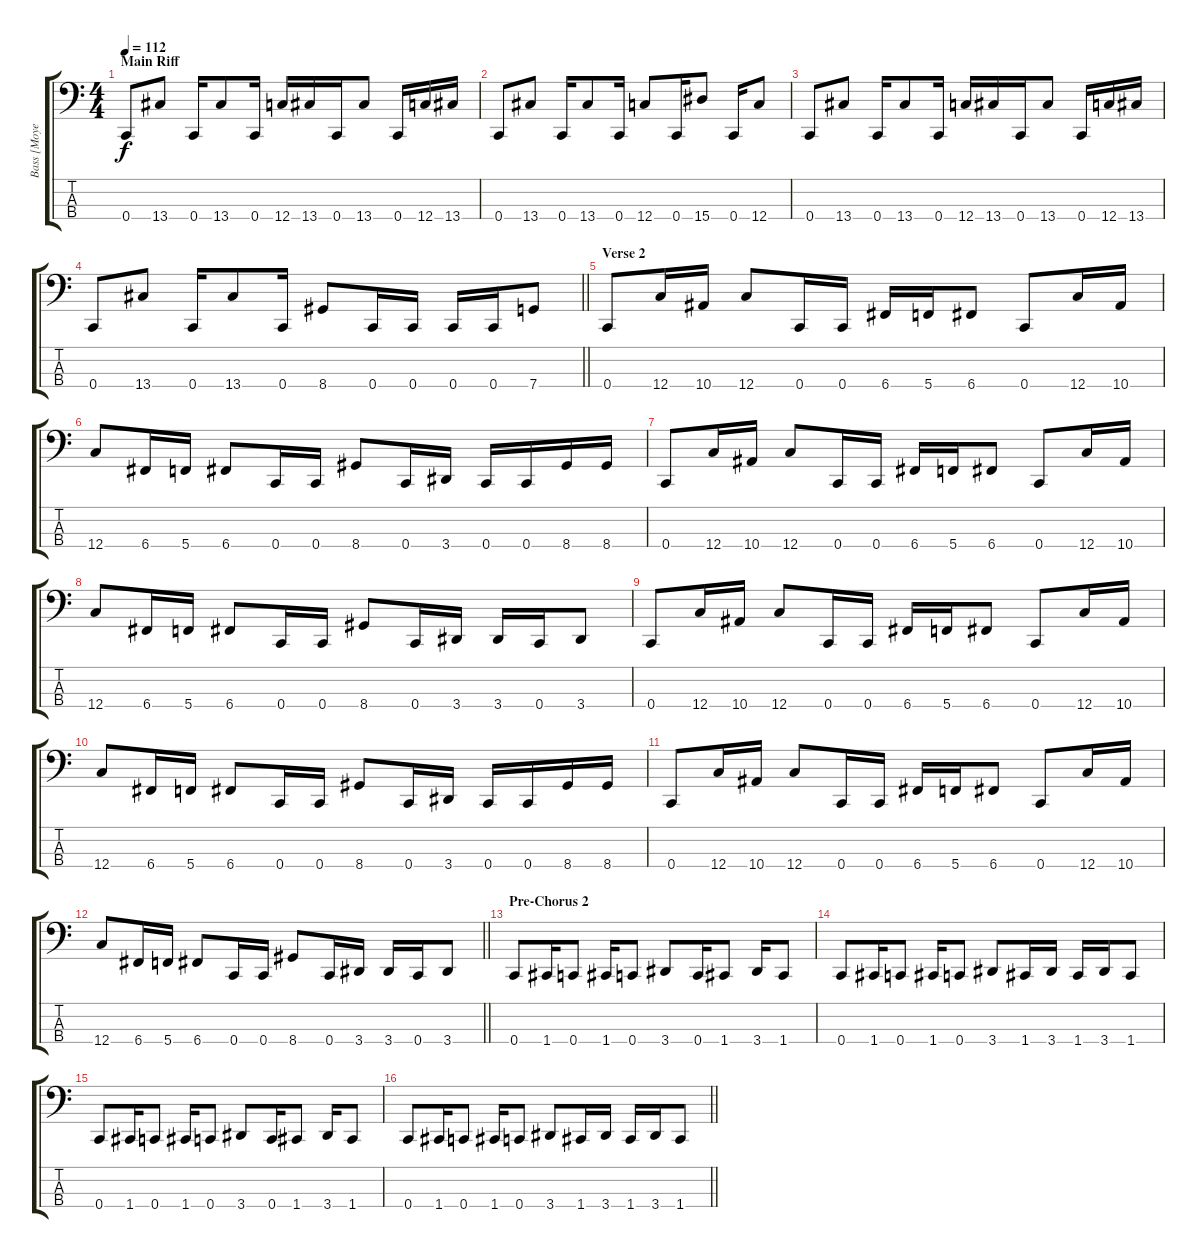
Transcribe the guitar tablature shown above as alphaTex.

\track ("Bass [Moyer]" "Bass [Moye") {instrument electricbassfinger}
\staff {score tabs}
\tuning (F2 C2 G1 C1) {hide}
\ts (4 4)
\section ("" "Main Riff")
\tempo 112
\clef f4
\ks c
0.4.8{dy f} 13.4.8 0.4.16 13.4.8 0.4.16 12.4.16 13.4.16 0.4.16 13.4.8 0.4.16 12.4.16 13.4.16 |
0.4.8 13.4.8 0.4.16 13.4.8 0.4.16 12.4.8 0.4.16 15.4.8 0.4.16 12.4.8 |
0.4.8 13.4.8 0.4.16 13.4.8 0.4.16 12.4.16 13.4.16 0.4.16 13.4.8 0.4.16 12.4.16 13.4.16 |
\barLineRight lightlight
0.4.8 13.4.8 0.4.16 13.4.8 0.4.16 8.4.8 0.4.16 0.4.16 0.4.16 0.4.16 7.4.8 |
\section ("" "Verse 2")
0.4.8 12.4.16 10.4.16 12.4.8 0.4.16 0.4.16 6.4.16 5.4.16 6.4.8 0.4.8 12.4.16 10.4.16 |
12.4.8 6.4.16 5.4.16 6.4.8 0.4.16 0.4.16 8.4.8 0.4.16 3.4.16 0.4.16 0.4.16 8.4.16 8.4.16 |
0.4.8 12.4.16 10.4.16 12.4.8 0.4.16 0.4.16 6.4.16 5.4.16 6.4.8 0.4.8 12.4.16 10.4.16 |
12.4.8 6.4.16 5.4.16 6.4.8 0.4.16 0.4.16 8.4.8 0.4.16 3.4.16 3.4.16 0.4.16 3.4.8 |
0.4.8 12.4.16 10.4.16 12.4.8 0.4.16 0.4.16 6.4.16 5.4.16 6.4.8 0.4.8 12.4.16 10.4.16 |
12.4.8 6.4.16 5.4.16 6.4.8 0.4.16 0.4.16 8.4.8 0.4.16 3.4.16 0.4.16 0.4.16 8.4.16 8.4.16 |
0.4.8 12.4.16 10.4.16 12.4.8 0.4.16 0.4.16 6.4.16 5.4.16 6.4.8 0.4.8 12.4.16 10.4.16 |
\barLineRight lightlight
12.4.8 6.4.16 5.4.16 6.4.8 0.4.16 0.4.16 8.4.8 0.4.16 3.4.16 3.4.16 0.4.16 3.4.8 |
\section ("" "Pre-Chorus 2")
0.4.8 1.4.16 0.4.8 1.4.16 0.4.8 3.4.8 0.4.16 1.4.8 3.4.16 1.4.8 |
0.4.8 1.4.16 0.4.8 1.4.16 0.4.8 3.4.8 1.4.16 3.4.16 1.4.16 3.4.16 1.4.8 |
0.4.8 1.4.16 0.4.8 1.4.16 0.4.8 3.4.8 0.4.16 1.4.8 3.4.16 1.4.8 |
\barLineRight lightlight
0.4.8 1.4.16 0.4.8 1.4.16 0.4.8 3.4.8 1.4.16 3.4.16 1.4.16 3.4.16 1.4.8
